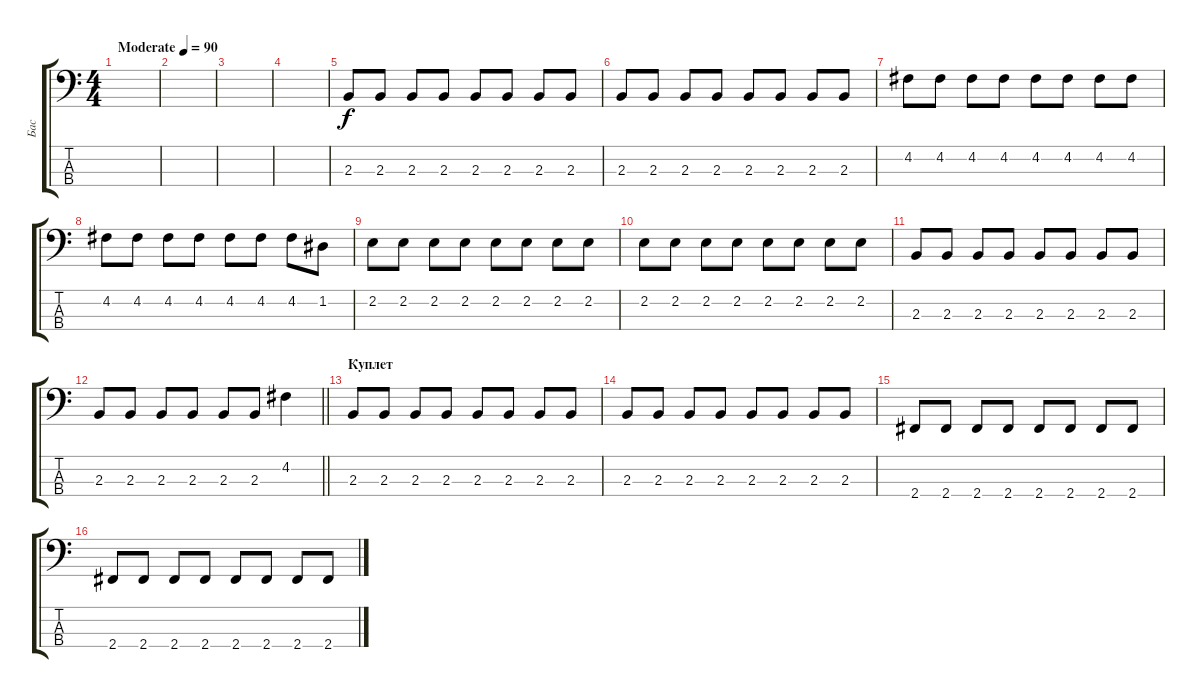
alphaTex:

\track ("Бас" "Бас") {instrument electricbassfinger}
\staff {score tabs}
\tuning (G2 D2 A1 E1) {hide}
\ts (4 4)
\tempo (90 "Moderate")
\clef f4
\ks c
|
|
|
|
2.3.8 2.3.8 2.3.8 2.3.8 2.3.8 2.3.8 2.3.8 2.3.8 |
2.3.8 2.3.8 2.3.8 2.3.8 2.3.8 2.3.8 2.3.8 2.3.8 |
4.2.8 4.2.8 4.2.8 4.2.8 4.2.8 4.2.8 4.2.8 4.2.8 |
4.2.8 4.2.8 4.2.8 4.2.8 4.2.8 4.2.8 4.2.8 1.2.8 |
2.2.8 2.2.8 2.2.8 2.2.8 2.2.8 2.2.8 2.2.8 2.2.8 |
2.2.8 2.2.8 2.2.8 2.2.8 2.2.8 2.2.8 2.2.8 2.2.8 |
2.3.8 2.3.8 2.3.8 2.3.8 2.3.8 2.3.8 2.3.8 2.3.8 |
\barLineRight lightlight
2.3.8 2.3.8 2.3.8 2.3.8 2.3.8 2.3.8 4.2.4 |
\section ("" "Куплет")
2.3.8 2.3.8 2.3.8 2.3.8 2.3.8 2.3.8 2.3.8 2.3.8 |
2.3.8 2.3.8 2.3.8 2.3.8 2.3.8 2.3.8 2.3.8 2.3.8 |
2.4.8 2.4.8 2.4.8 2.4.8 2.4.8 2.4.8 2.4.8 2.4.8 |
2.4.8 2.4.8 2.4.8 2.4.8 2.4.8 2.4.8 2.4.8 2.4.8
